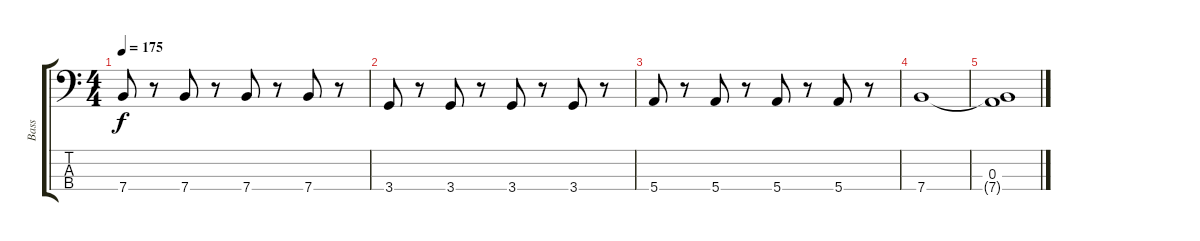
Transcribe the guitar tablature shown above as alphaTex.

\track ("Bass" "Bass") {instrument electricbasspick}
\staff {score tabs}
\tuning (G2 D2 A1 E1) {hide}
\ts (4 4)
\tempo 175
\clef f4
\ks c
7.4.8{dy f} r.8 7.4.8 r.8 7.4.8 r.8 7.4.8 r.8 |
3.4.8 r.8 3.4.8 r.8 3.4.8 r.8 3.4.8 r.8 |
5.4.8 r.8 5.4.8 r.8 5.4.8 r.8 5.4.8 r.8 |
7.4.1 |
(0.3 7.4{t}).1
